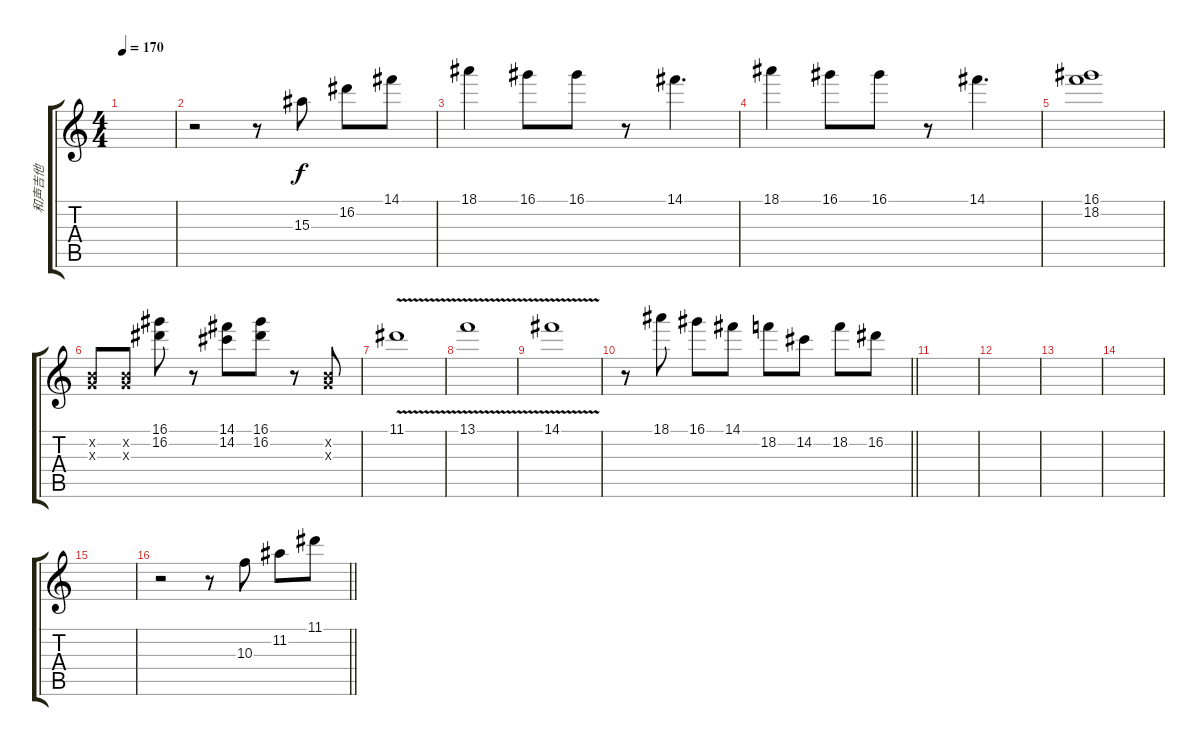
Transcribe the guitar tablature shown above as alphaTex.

\track ("和声吉他" "和声吉他") {instrument overdrivenguitar}
\staff {score tabs}
\tuning (E4 B3 G3 D3 A2 E2) {hide}
\ts (4 4)
\tempo 170
\clef g2
\ks c
|
r.2{volume 15} r.8 15.3.8 16.2.8 14.1.8 |
18.1.4 16.1.8 16.1.8 r.8 14.1.4{d} |
18.1.4 16.1.8 16.1.8 r.8 14.1.4{d} |
(16.1 18.2).1 |
(0.2{x} 0.3{x}).8 (0.2{x} 0.3{x}).8 (16.1 16.2).8 r.8 (14.1 14.2).8 (16.1 16.2).8 r.8 (0.2{x} 0.3{x}).8 |
11.1{v}.1 |
13.1{v}.1 |
14.1{v}.1 |
\barLineRight lightlight
r.8 18.1.8 16.1.8 14.1.8 18.2.8 14.2.8 18.2.8 16.2.8 |
|
|
|
|
|
\barLineRight lightlight
r.2{volume 11} r.8 10.3.8 11.2.8 11.1.8
